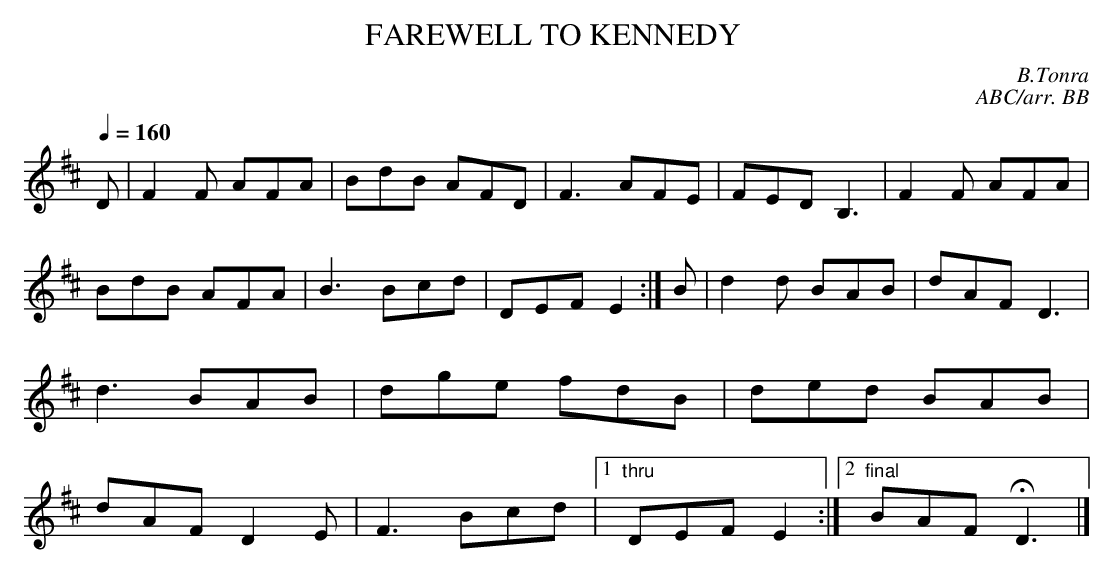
X:1
T:FAREWELL TO KENNEDY \
C:B.Tonra\
C:ABC/arr. BB\
Q:1/4=160\
M:6/8\
K:D\
D|F2F AFA|BdB AFD|F3 AFE|FED B,3|\
F2F AFA|BdB AFA|B3 Bcd|DEF E2 :|\
B|d2d BAB|dAF D3|d3 BAB|dge fdB|\
ded BAB|dAF D2E|F3 Bcd|1 "thru"DEF E2 :|\
[2 "final"BAF HD3|]\
\
\
